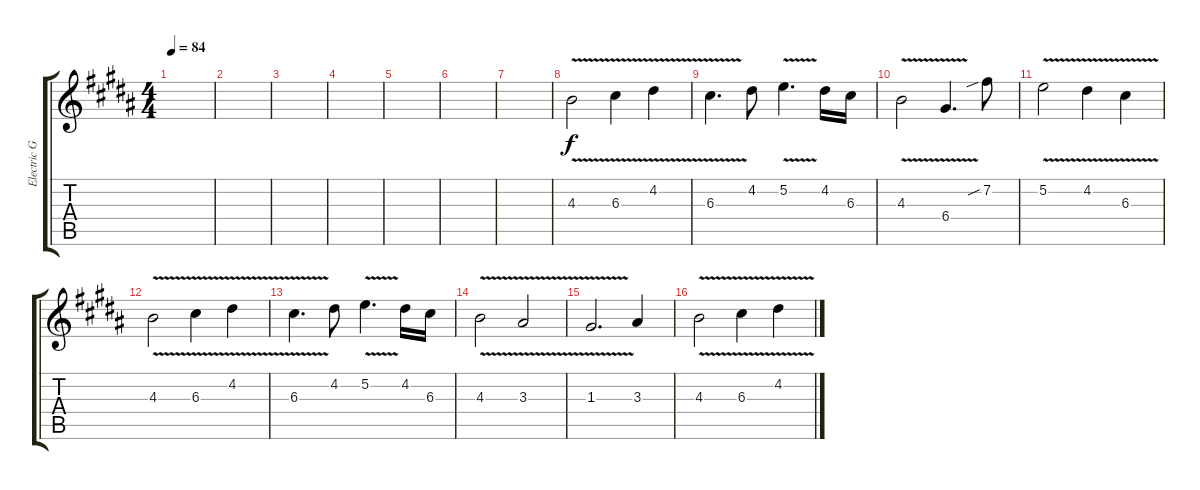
\track ("Electric Guitar I - John Petrucci" "Electric G") {instrument distortionguitar}
\staff {score tabs}
\tuning (E4 B3 G3 D3 A2 E2) {hide}
\ts (4 4)
\tempo 84
\clef g2
\ks b
|
|
|
|
|
|
|
4.3{v}.2{balance 8 instrument distortionguitar} 6.3{v}.4 4.2{v}.4 |
6.3{v}.4{d} 4.2.8 5.2{v}.4{d} 4.2.16 6.3.16 |
4.3{v}.2 6.4{v}.4{d} 7.2{sib}.8 |
5.2{v}.2 4.2{v}.4 6.3{v}.4 |
4.3{v}.2 6.3{v}.4 4.2{v}.4 |
6.3{v}.4{d} 4.2.8 5.2{v}.4{d} 4.2.16 6.3.16 |
4.3{v}.2 3.3{v}.2 |
1.3{v}.2{d} 3.3.4 |
4.3{v}.2 6.3{v}.4 4.2{v}.4
